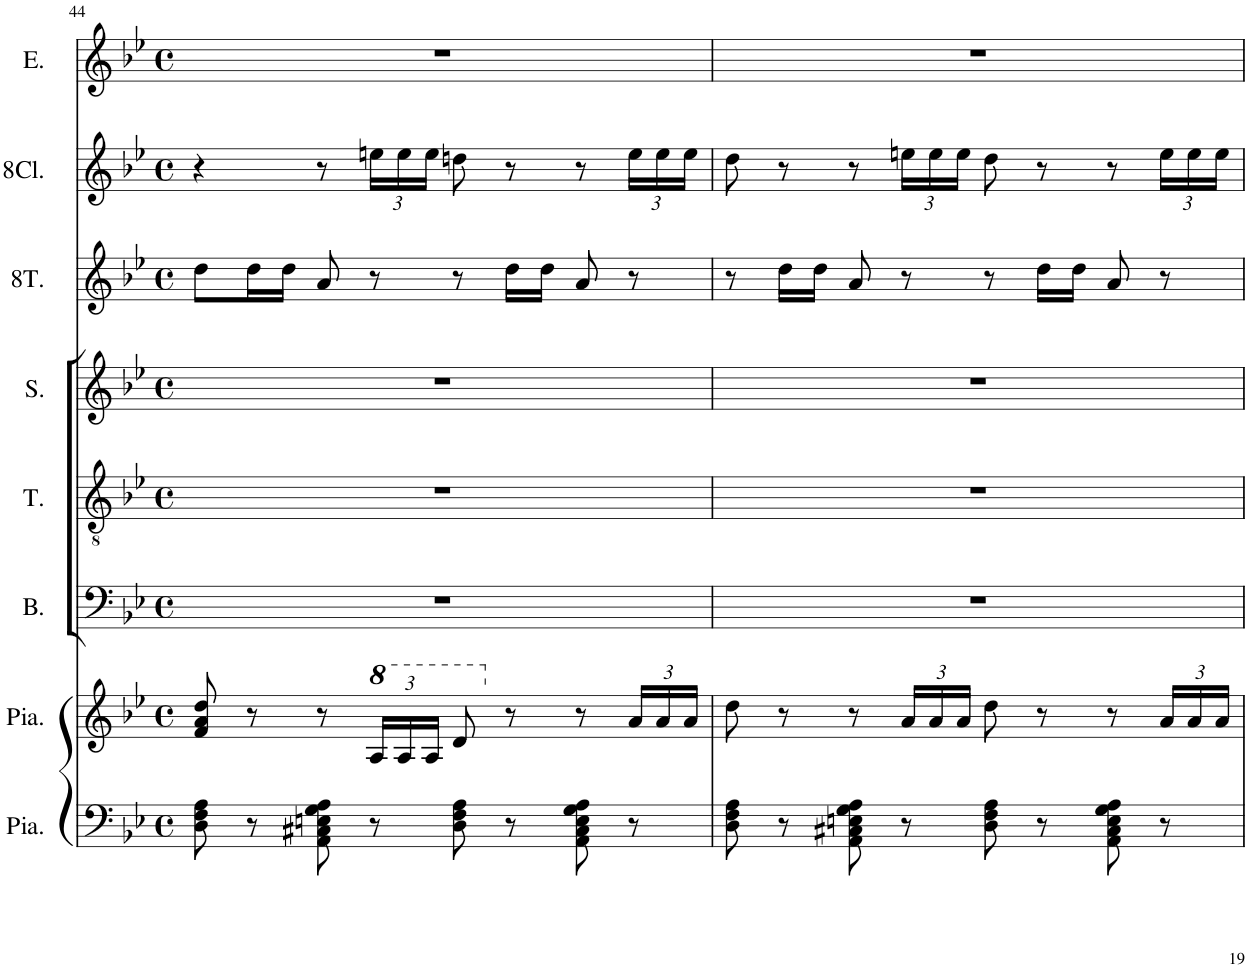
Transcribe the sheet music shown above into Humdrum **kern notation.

**kern	**kern	**kern	**kern	**kern	**kern	**kern	**kern
*part8	*part7	*part6	*part5	*part4	*part3	*part2	*part1
*staff8	*staff7	*staff6	*staff5	*staff4	*staff3	*staff2	*staff1
*I"Piano	*I"Piano	*I"Basses	*I"Ténors	*I"Sopranis	*I"8JF tambours	*I"8JF trompettes	*I"Emma
*I'Pia.	*I'Pia.	*I'B.	*I'T.	*I'S.	*I'8T.	*	*I'E.
!!LO:PB:g=z
*clefF4	*clefG2	*clefF4	*clefGv2	*clefG2	*clefG2	*clefG2	*clefG2
*	*Trd1c2	*	*	*	*	*Trd1c2	*Trd1c2
*k[b-e-]	*k[b-e-]	*k[b-e-]	*k[b-e-]	*k[b-e-]	*k[b-e-]	*k[b-e-]	*k[b-e-]
*M4/4	*M4/4	*M4/4	*M4/4	*M4/4	*M4/4	*M4/4	*M4/4
*met(c)	*met(c)	*met(c)	*met(c)	*met(c)	*met(c)	*met(c)	*met(c)
=44	=44	=44	=44	=44	=44	=44	=44
8D\ 8F\ 8A\	8f/ 8a/ 8dd/	1r	1r	1r	8dd\L	4r	1r
8r	8r	.	.	.	16dd\L	.	.
.	.	.	.	.	16dd\JJ	.	.
8AA\ 8C#X\ 8En\ 8G\ 8A\	8r	.	.	.	8a/	8r	.
*	*8va	*	*	*	*	*	*
*	*Xbrackettup	*	*	*	*	*Xbrackettup	*
8r	24a/LL	.	.	.	8r	24een\LL	.
.	24a/	.	.	.	.	24ee\	.
.	24a/JJ	.	.	.	.	24ee\JJ	.
8D\ 8F\ 8A\	8dd/	.	.	.	8r	8ddn\	.
*	*X8va	*	*	*	*	*	*
8r	8r	.	.	.	16dd\LL	8r	.
.	.	.	.	.	16dd\JJ	.	.
8AA\ 8C#\ 8E\ 8G\ 8A\	8r	.	.	.	8a/	8r	.
8r	24a/LL	.	.	.	8r	24ee\LL	.
.	24a/	.	.	.	.	24ee\	.
.	24a/JJ	.	.	.	.	24ee\JJ	.
=45	=45	=45	=45	=45	=45	=45	=45
8D\ 8F\ 8A\	8dd\	1r	1r	1r	8r	8dd\	1r
8r	8r	.	.	.	16dd\LL	8r	.
.	.	.	.	.	16dd\JJ	.	.
8AA\ 8C#X\ 8En\ 8G\ 8A\	8r	.	.	.	8a/	8r	.
8r	24a/LL	.	.	.	8r	24een\LL	.
.	24a/	.	.	.	.	24ee\	.
.	24a/JJ	.	.	.	.	24ee\JJ	.
8D\ 8F\ 8A\	8dd\	.	.	.	8r	8dd\	.
8r	8r	.	.	.	16dd\LL	8r	.
.	.	.	.	.	16dd\JJ	.	.
8AA\ 8C#\ 8E\ 8G\ 8A\	8r	.	.	.	8a/	8r	.
8r	24a/LL	.	.	.	8r	24ee\LL	.
.	24a/	.	.	.	.	24ee\	.
.	24a/JJ	.	.	.	.	24ee\JJ	.
=	=	=	=	=	=	=	=
*-	*-	*-	*-	*-	*-	*-	*-
